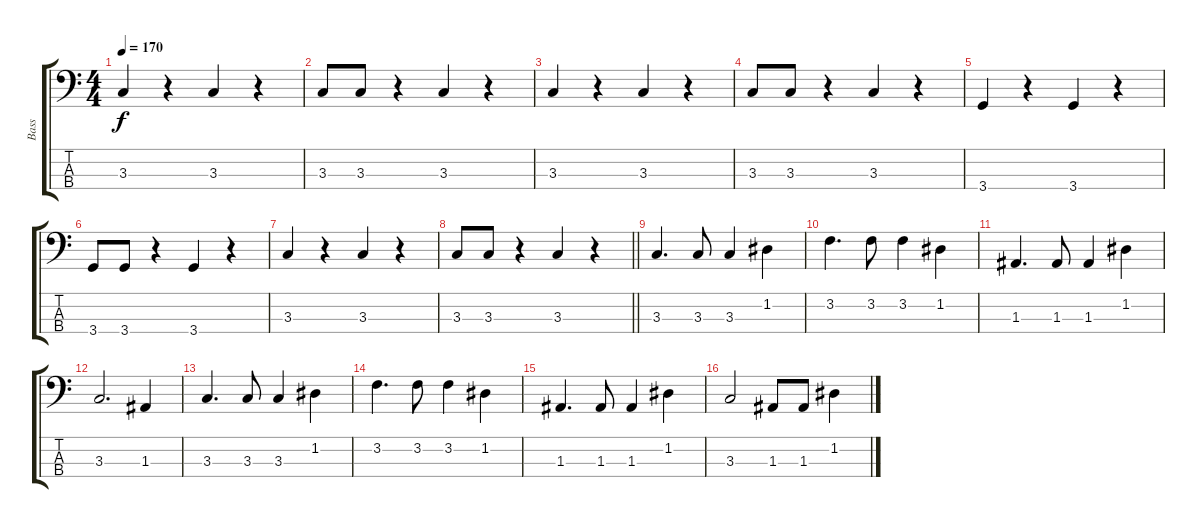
\track ("Bass" "Bass") {instrument electricbassfinger}
\staff {score tabs}
\tuning (G2 D2 A1 E1) {hide}
\ts (4 4)
\tempo 170
\clef f4
\ks c
3.3.4{dy f} r.4 3.3.4 r.4 |
3.3.8 3.3.8 r.4 3.3.4 r.4 |
3.3.4 r.4 3.3.4 r.4 |
3.3.8 3.3.8 r.4 3.3.4 r.4 |
3.4.4 r.4 3.4.4 r.4 |
3.4.8 3.4.8 r.4 3.4.4 r.4 |
3.3.4 r.4 3.3.4 r.4 |
\barLineRight lightlight
3.3.8 3.3.8 r.4 3.3.4 r.4 |
3.3.4{d} 3.3.8 3.3.4 1.2.4 |
3.2.4{d} 3.2.8 3.2.4 1.2.4 |
1.3.4{d} 1.3.8 1.3.4 1.2.4 |
3.3.2{d} 1.3.4 |
3.3.4{d} 3.3.8 3.3.4 1.2.4 |
3.2.4{d} 3.2.8 3.2.4 1.2.4 |
1.3.4{d} 1.3.8 1.3.4 1.2.4 |
3.3.2 1.3.8 1.3.8 1.2.4
